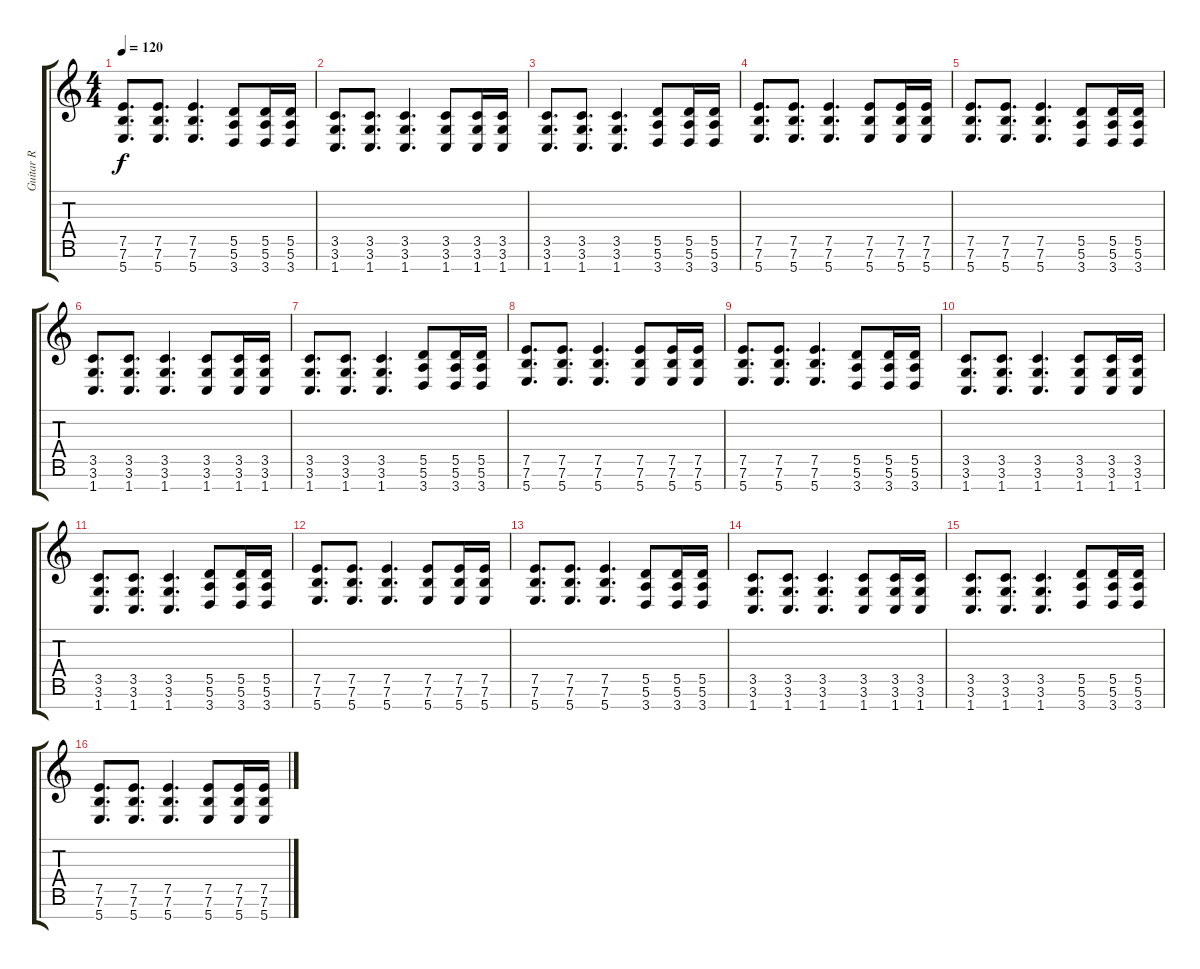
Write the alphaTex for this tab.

\track ("Guitar R" "Guitar R") {instrument overdrivenguitar}
\staff {score tabs}
\tuning (E4 B3 G3 D3 A2 E2 B1) {hide}
\ts (4 4)
\tempo 120
\clef g2
\ks c
(7.5 7.6 5.7).8{d dy f} (7.5 7.6 5.7).8{d} (7.5 7.6 5.7).4{d} (5.5 5.6 3.7).8 (5.5 5.6 3.7).16 (5.5 5.6 3.7).16 |
(3.5 3.6 1.7).8{d} (3.5 3.6 1.7).8{d} (3.5 3.6 1.7).4{d} (3.5 3.6 1.7).8 (3.5 3.6 1.7).16 (3.5 3.6 1.7).16 |
(3.5 3.6 1.7).8{d} (3.5 3.6 1.7).8{d} (3.5 3.6 1.7).4{d} (5.5 5.6 3.7).8 (5.5 5.6 3.7).16 (5.5 5.6 3.7).16 |
(7.5 7.6 5.7).8{d} (7.5 7.6 5.7).8{d} (7.5 7.6 5.7).4{d} (7.5 7.6 5.7).8 (7.5 7.6 5.7).16 (7.5 7.6 5.7).16 |
(7.5 7.6 5.7).8{d} (7.5 7.6 5.7).8{d} (7.5 7.6 5.7).4{d} (5.5 5.6 3.7).8 (5.5 5.6 3.7).16 (5.5 5.6 3.7).16 |
(3.5 3.6 1.7).8{d} (3.5 3.6 1.7).8{d} (3.5 3.6 1.7).4{d} (3.5 3.6 1.7).8 (3.5 3.6 1.7).16 (3.5 3.6 1.7).16 |
(3.5 3.6 1.7).8{d} (3.5 3.6 1.7).8{d} (3.5 3.6 1.7).4{d} (5.5 5.6 3.7).8 (5.5 5.6 3.7).16 (5.5 5.6 3.7).16 |
(7.5 7.6 5.7).8{d} (7.5 7.6 5.7).8{d} (7.5 7.6 5.7).4{d} (7.5 7.6 5.7).8 (7.5 7.6 5.7).16 (7.5 7.6 5.7).16 |
(7.5 7.6 5.7).8{d} (7.5 7.6 5.7).8{d} (7.5 7.6 5.7).4{d} (5.5 5.6 3.7).8 (5.5 5.6 3.7).16 (5.5 5.6 3.7).16 |
(3.5 3.6 1.7).8{d} (3.5 3.6 1.7).8{d} (3.5 3.6 1.7).4{d} (3.5 3.6 1.7).8 (3.5 3.6 1.7).16 (3.5 3.6 1.7).16 |
(3.5 3.6 1.7).8{d} (3.5 3.6 1.7).8{d} (3.5 3.6 1.7).4{d} (5.5 5.6 3.7).8 (5.5 5.6 3.7).16 (5.5 5.6 3.7).16 |
(7.5 7.6 5.7).8{d} (7.5 7.6 5.7).8{d} (7.5 7.6 5.7).4{d} (7.5 7.6 5.7).8 (7.5 7.6 5.7).16 (7.5 7.6 5.7).16 |
(7.5 7.6 5.7).8{d} (7.5 7.6 5.7).8{d} (7.5 7.6 5.7).4{d} (5.5 5.6 3.7).8 (5.5 5.6 3.7).16 (5.5 5.6 3.7).16 |
(3.5 3.6 1.7).8{d} (3.5 3.6 1.7).8{d} (3.5 3.6 1.7).4{d} (3.5 3.6 1.7).8 (3.5 3.6 1.7).16 (3.5 3.6 1.7).16 |
(3.5 3.6 1.7).8{d} (3.5 3.6 1.7).8{d} (3.5 3.6 1.7).4{d} (5.5 5.6 3.7).8 (5.5 5.6 3.7).16 (5.5 5.6 3.7).16 |
(7.5 7.6 5.7).8{d} (7.5 7.6 5.7).8{d} (7.5 7.6 5.7).4{d} (7.5 7.6 5.7).8 (7.5 7.6 5.7).16 (7.5 7.6 5.7).16
